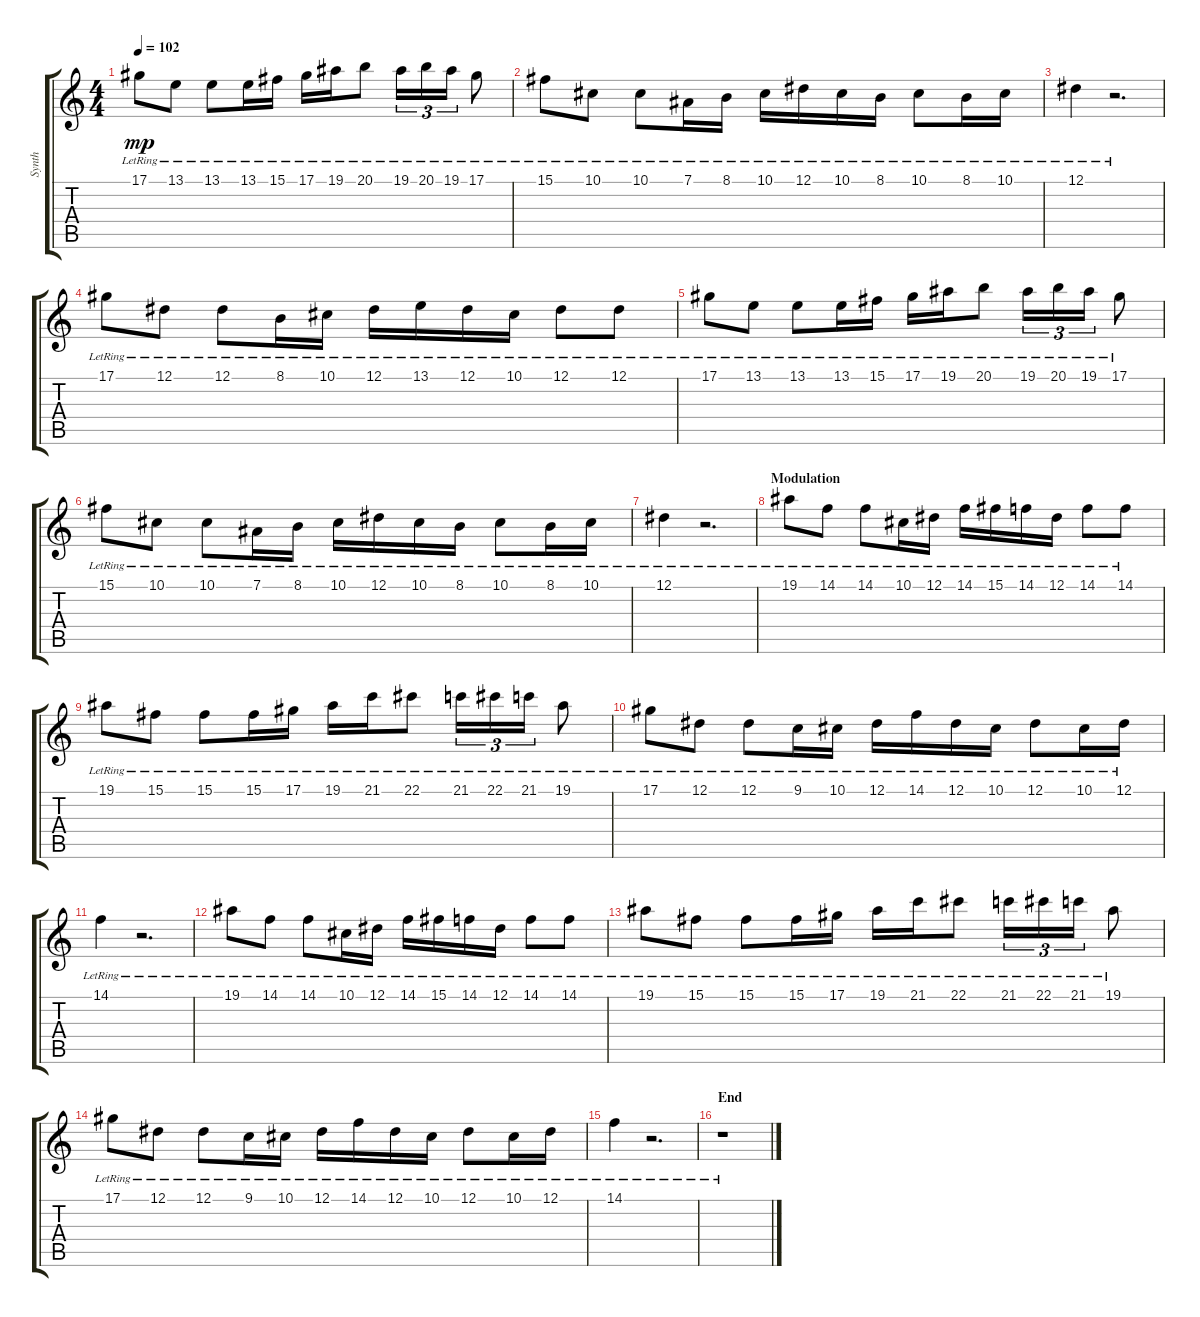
\track ("Synth" "Synth") {instrument harpsichord}
\staff {score tabs}
\tuning (Eb4 Bb3 Gb3 Db3 Ab2 Eb2) {hide}
\ts (4 4)
\tempo 102
\clef g2
\ks c
17.1{lr}.8{dy mp} 13.1{lr}.8 13.1{lr}.8 13.1{lr}.16 15.1{lr}.16 17.1{lr}.16 19.1{lr}.16 20.1{lr}.8 19.1{lr}.16{tu (3 2)} 20.1{lr}.16{tu (3 2)} 19.1{lr}.16{tu (3 2)} 17.1{lr}.8 |
15.1{lr}.8 10.1{lr}.8 10.1{lr}.8 7.1{lr}.16 8.1{lr}.16 10.1{lr}.16 12.1{lr}.16 10.1{lr}.16 8.1{lr}.16 10.1{lr}.8 8.1{lr}.16 10.1{lr}.16 |
12.1{lr}.4 r.2{d} |
17.1{lr}.8 12.1{lr}.8 12.1{lr}.8 8.1{lr}.16 10.1{lr}.16 12.1{lr}.16 13.1{lr}.16 12.1{lr}.16 10.1{lr}.16 12.1{lr}.8 12.1{lr}.8 |
17.1{lr}.8 13.1{lr}.8 13.1{lr}.8 13.1{lr}.16 15.1{lr}.16 17.1{lr}.16 19.1{lr}.16 20.1{lr}.8 19.1{lr}.16{tu (3 2)} 20.1{lr}.16{tu (3 2)} 19.1{lr}.16{tu (3 2)} 17.1{lr}.8 |
15.1{lr}.8 10.1{lr}.8 10.1{lr}.8 7.1{lr}.16 8.1{lr}.16 10.1{lr}.16 12.1{lr}.16 10.1{lr}.16 8.1{lr}.16 10.1{lr}.8 8.1{lr}.16 10.1{lr}.16 |
12.1{lr}.4 r.2{d} |
\section ("" "Modulation")
19.1{lr}.8 14.1{lr}.8 14.1{lr}.8 10.1{lr}.16 12.1{lr}.16 14.1{lr}.16 15.1{lr}.16 14.1{lr}.16 12.1{lr}.16 14.1{lr}.8 14.1{lr}.8 |
19.1{lr}.8 15.1{lr}.8 15.1{lr}.8 15.1{lr}.16 17.1{lr}.16 19.1{lr}.16 21.1{lr}.16 22.1{lr}.8 21.1{lr}.16{tu (3 2)} 22.1{lr}.16{tu (3 2)} 21.1{lr}.16{tu (3 2)} 19.1{lr}.8 |
17.1{lr}.8 12.1{lr}.8 12.1{lr}.8 9.1{lr}.16 10.1{lr}.16 12.1{lr}.16 14.1{lr}.16 12.1{lr}.16 10.1{lr}.16 12.1{lr}.8 10.1{lr}.16 12.1{lr}.16 |
14.1{lr}.4 r.2{d} |
19.1{lr}.8 14.1{lr}.8 14.1{lr}.8 10.1{lr}.16 12.1{lr}.16 14.1{lr}.16 15.1{lr}.16 14.1{lr}.16 12.1{lr}.16 14.1{lr}.8 14.1{lr}.8 |
19.1{lr}.8 15.1{lr}.8 15.1{lr}.8 15.1{lr}.16 17.1{lr}.16 19.1{lr}.16 21.1{lr}.16 22.1{lr}.8 21.1{lr}.16{tu (3 2)} 22.1{lr}.16{tu (3 2)} 21.1{lr}.16{tu (3 2)} 19.1{lr}.8 |
17.1{lr}.8 12.1{lr}.8 12.1{lr}.8 9.1{lr}.16 10.1{lr}.16 12.1{lr}.16 14.1{lr}.16 12.1{lr}.16 10.1{lr}.16 12.1{lr}.8 10.1{lr}.16 12.1{lr}.16 |
14.1{lr}.4 r.2{d} |
\section ("" "End")
r.1
